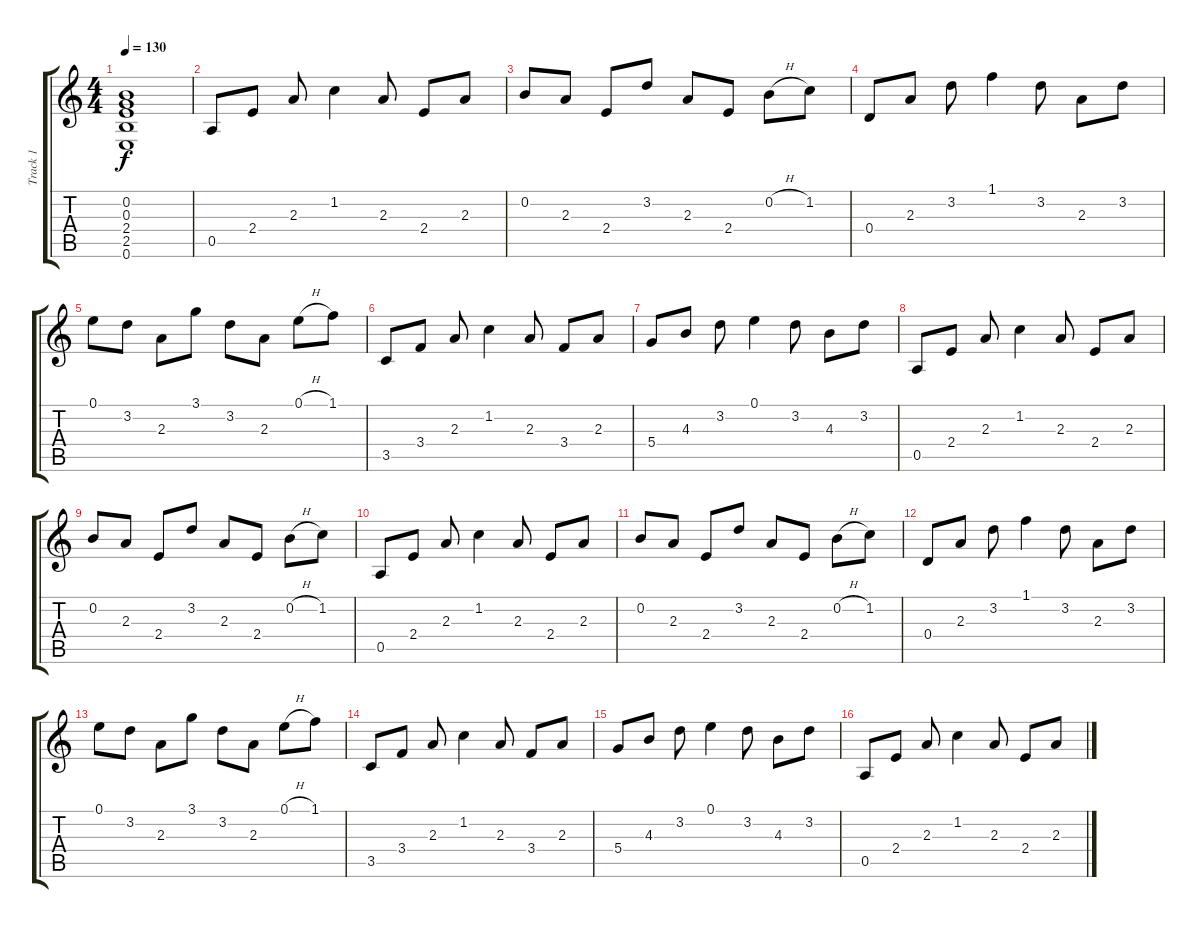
\track ("Track 1" "Track 1") {instrument acousticguitarsteel}
\staff {score tabs}
\tuning (E4 B3 G3 D3 A2 E2) {hide}
\ts (4 4)
\tempo 130
\clef g2
\ks c
(0.2{t} 0.3{t} 2.4{t} 2.5{t} 0.6{t}).1{dy f} |
0.5.8 2.4.8 2.3.8 1.2.4 2.3.8 2.4.8 2.3.8 |
0.2.8 2.3.8 2.4.8 3.2.8 2.3.8 2.4.8 0.2{h}.8 1.2.8 |
0.4.8 2.3.8 3.2.8 1.1.4 3.2.8 2.3.8 3.2.8 |
0.1.8 3.2.8 2.3.8 3.1.8 3.2.8 2.3.8 0.1{h}.8 1.1.8 |
3.5.8 3.4.8 2.3.8 1.2.4 2.3.8 3.4.8 2.3.8 |
5.4.8 4.3.8 3.2.8 0.1.4 3.2.8 4.3.8 3.2.8 |
0.5.8 2.4.8 2.3.8 1.2.4 2.3.8 2.4.8 2.3.8 |
0.2.8 2.3.8 2.4.8 3.2.8 2.3.8 2.4.8 0.2{h}.8 1.2.8 |
0.5.8 2.4.8 2.3.8 1.2.4 2.3.8 2.4.8 2.3.8 |
0.2.8 2.3.8 2.4.8 3.2.8 2.3.8 2.4.8 0.2{h}.8 1.2.8 |
0.4.8 2.3.8 3.2.8 1.1.4 3.2.8 2.3.8 3.2.8 |
0.1.8 3.2.8 2.3.8 3.1.8 3.2.8 2.3.8 0.1{h}.8 1.1.8 |
3.5.8 3.4.8 2.3.8 1.2.4 2.3.8 3.4.8 2.3.8 |
5.4.8 4.3.8 3.2.8 0.1.4 3.2.8 4.3.8 3.2.8 |
0.5.8 2.4.8 2.3.8 1.2.4 2.3.8 2.4.8 2.3.8
